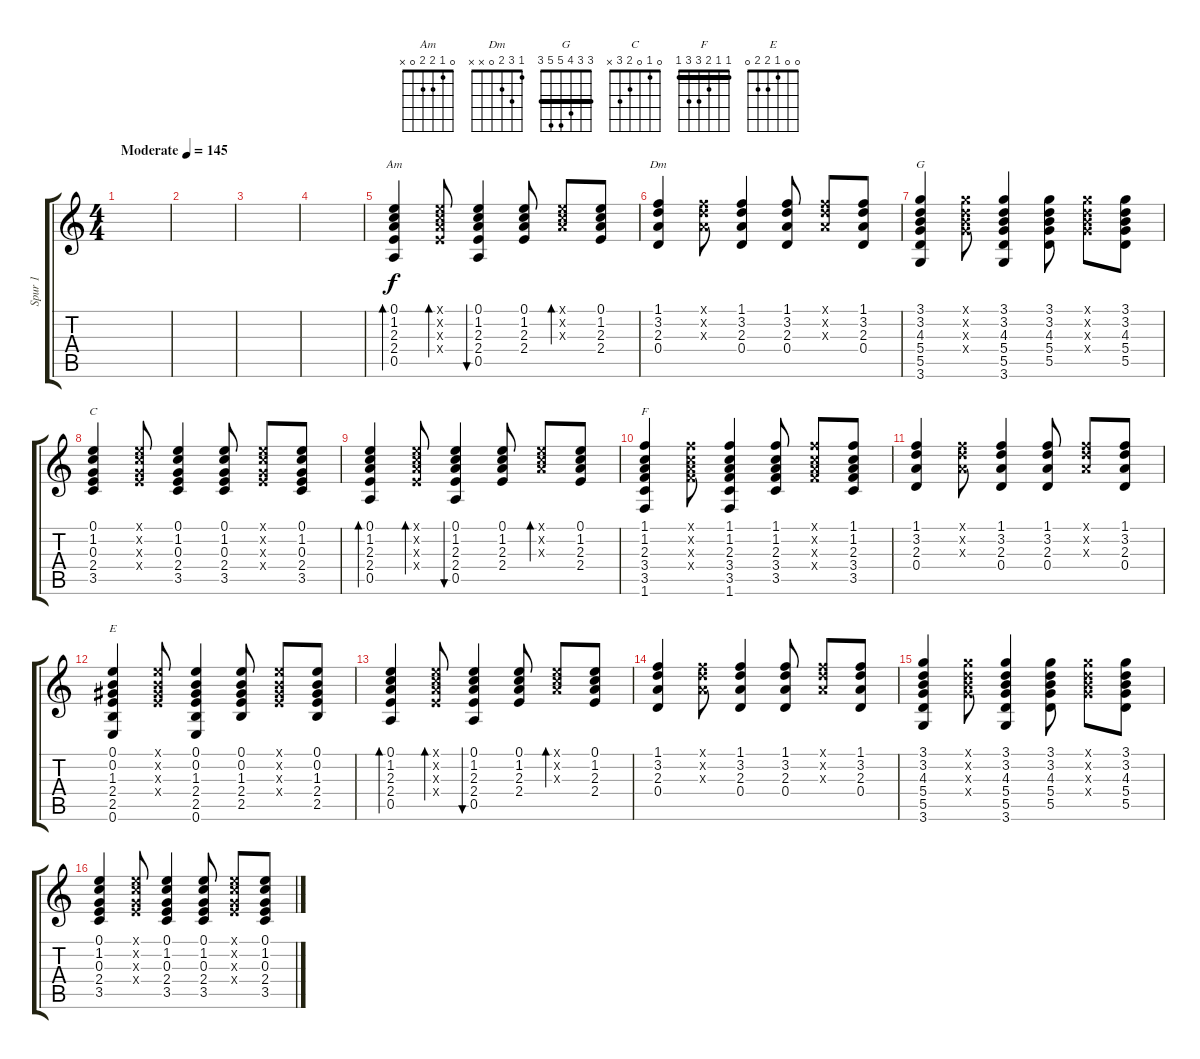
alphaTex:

\track ("Spur 1" "Spur 1") {instrument acousticguitarsteel}
\staff {score tabs}
\tuning (E4 B3 G3 D3 A2 E2) {hide}
\chord ("Am" 0 1 2 2 0 x)
\chord ("Dm" 1 3 2 0 x x)
\chord ("G" 3 3 4 5 5 3) {barre 3}
\chord ("C" 0 1 0 2 3 x)
\chord ("F" 1 1 2 3 3 1) {barre 1}
\chord ("E" 0 0 1 2 2 0)
\ts (4 4)
\tempo (145 "Moderate")
\clef g2
\ks c
|
|
|
|
(0.1 1.2 2.3 2.4 0.5).4{bd 60 ch "Am"} (0.1{x} 1.2{x} 2.3{x} 2.4{x}).8{bd 60} (0.1 1.2 2.3 2.4 0.5).4{bu 60} (0.1 1.2 2.3 2.4).8 (0.1{x} 1.2{x} 2.3{x}).8{bd 60} (0.1 1.2 2.3 2.4).8 |
(1.1 3.2 2.3 0.4).4{ch "Dm"} (1.1{x} 3.2{x} 2.3{x}).8 (1.1 3.2 2.3 0.4).4 (1.1 3.2 2.3 0.4).8 (1.1{x} 3.2{x} 2.3{x}).8 (1.1 3.2 2.3 0.4).8 |
(3.1 3.2 4.3 5.4 5.5 3.6).4{ch "G"} (3.1{x} 3.2{x} 4.3{x} 5.4{x}).8 (3.1 3.2 4.3 5.4 5.5 3.6).4 (3.1 3.2 4.3 5.4 5.5).8 (3.1{x} 3.2{x} 4.3{x} 5.4{x}).8 (3.1 3.2 4.3 5.4 5.5).8 |
(0.1 1.2 0.3 2.4 3.5).4{ch "C"} (0.1{x} 1.2{x} 0.3{x} 2.4{x}).8 (0.1 1.2 0.3 2.4 3.5).4 (0.1 1.2 0.3 2.4 3.5).8 (0.1{x} 1.2{x} 0.3{x} 2.4{x}).8 (0.1 1.2 0.3 2.4 3.5).8 |
(0.1 1.2 2.3 2.4 0.5).4{bd 60} (0.1{x} 1.2{x} 2.3{x} 2.4{x}).8{bd 60} (0.1 1.2 2.3 2.4 0.5).4{bu 60} (0.1 1.2 2.3 2.4).8 (0.1{x} 1.2{x} 2.3{x}).8{bd 60} (0.1 1.2 2.3 2.4).8 |
(1.1 1.2 2.3 3.4 3.5 1.6).4{ch "F"} (1.1{x} 1.2{x} 2.3{x} 3.4{x}).8 (1.1 1.2 2.3 3.4 3.5 1.6).4 (1.1 1.2 2.3 3.4 3.5).8 (1.1{x} 1.2{x} 2.3{x} 3.4{x}).8 (1.1 1.2 2.3 3.4 3.5).8 |
(1.1 3.2 2.3 0.4).4 (1.1{x} 3.2{x} 2.3{x}).8 (1.1 3.2 2.3 0.4).4 (1.1 3.2 2.3 0.4).8 (1.1{x} 3.2{x} 2.3{x}).8 (1.1 3.2 2.3 0.4).8 |
(0.1 0.2 1.3 2.4 2.5 0.6).4{ch "E"} (0.1{x} 0.2{x} 1.3{x} 2.4{x}).8 (0.1 0.2 1.3 2.4 2.5 0.6).4 (0.1 0.2 1.3 2.4 2.5).8 (0.1{x} 0.2{x} 1.3{x} 2.4{x}).8 (0.1 0.2 1.3 2.4 2.5).8 |
(0.1 1.2 2.3 2.4 0.5).4{bd 60} (0.1{x} 1.2{x} 2.3{x} 2.4{x}).8{bd 60} (0.1 1.2 2.3 2.4 0.5).4{bu 60} (0.1 1.2 2.3 2.4).8 (0.1{x} 1.2{x} 2.3{x}).8{bd 60} (0.1 1.2 2.3 2.4).8 |
(1.1 3.2 2.3 0.4).4 (1.1{x} 3.2{x} 2.3{x}).8 (1.1 3.2 2.3 0.4).4 (1.1 3.2 2.3 0.4).8 (1.1{x} 3.2{x} 2.3{x}).8 (1.1 3.2 2.3 0.4).8 |
(3.1 3.2 4.3 5.4 5.5 3.6).4 (3.1{x} 3.2{x} 4.3{x} 5.4{x}).8 (3.1 3.2 4.3 5.4 5.5 3.6).4 (3.1 3.2 4.3 5.4 5.5).8 (3.1{x} 3.2{x} 4.3{x} 5.4{x}).8 (3.1 3.2 4.3 5.4 5.5).8 |
(0.1 1.2 0.3 2.4 3.5).4 (0.1{x} 1.2{x} 0.3{x} 2.4{x}).8 (0.1 1.2 0.3 2.4 3.5).4 (0.1 1.2 0.3 2.4 3.5).8 (0.1{x} 1.2{x} 0.3{x} 2.4{x}).8 (0.1 1.2 0.3 2.4 3.5).8
